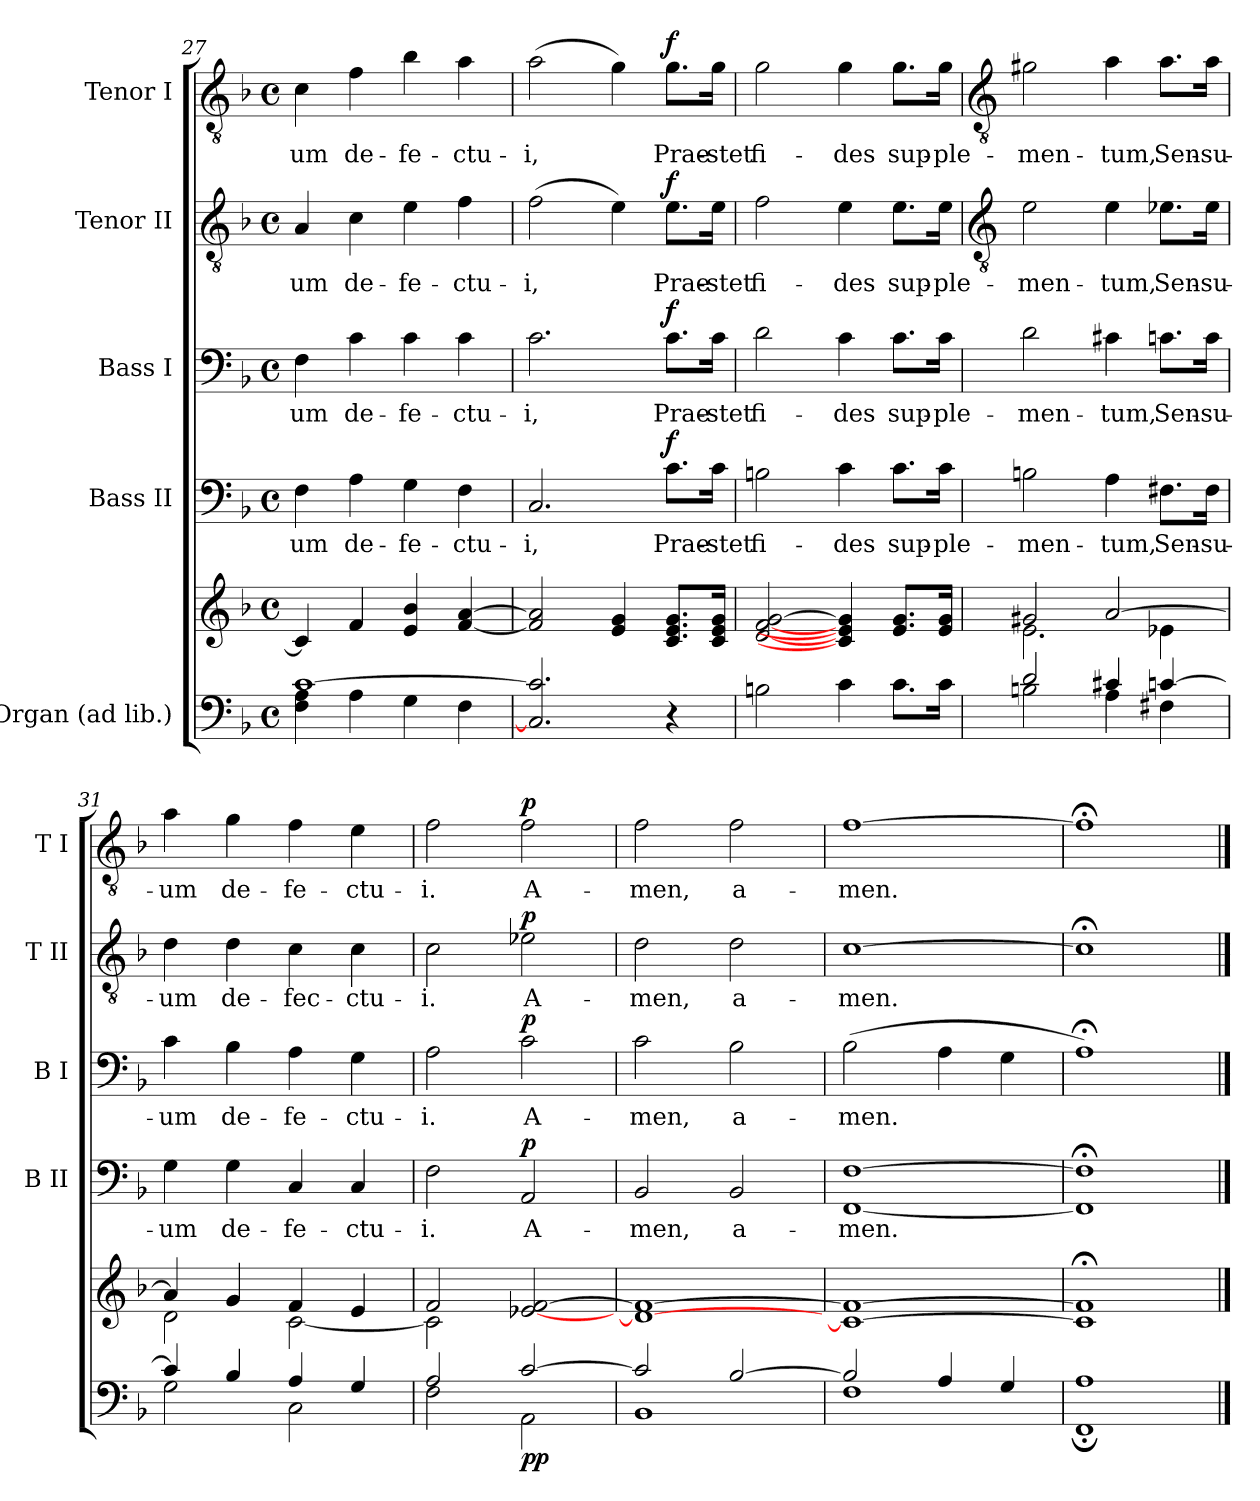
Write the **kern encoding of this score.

**kern	**kern	**dynam	**kern	**text	**dynam	**kern	**text	**dynam	**kern	**text	**dynam	**kern	**text	**dynam
*part5	*part5	*part5	*part4	*part4	*part4	*part3	*part3	*part3	*part2	*part2	*part2	*part1	*part1	*part1
*staff6	*staff5	*staff5/6	*staff4	*staff4	*staff4	*staff3	*staff3	*staff3	*staff2	*staff2	*staff2	*staff1	*staff1	*staff1
*I"Organ (ad lib.)	*	*	*I"Bass II	*	*	*I"Bass I	*	*	*I"Tenor II	*	*	*I"Tenor I	*	*
*	*	*	*I'B II	*	*	*I'B I	*	*	*I'T II	*	*	*I'T I	*	*
*clefF4	*clefG2	*	*clefF4	*	*	*clefF4	*	*	*clefGv2	*	*	*clefGv2	*	*
*k[b-]	*k[b-]	*	*k[b-]	*	*	*k[b-]	*	*	*k[b-]	*	*	*k[b-]	*	*
*F:	*F:	*	*F:	*	*	*F:	*	*	*F:	*	*	*F:	*	*
*M4/4	*M4/4	*	*M4/4	*	*	*M4/4	*	*	*M4/4	*	*	*M4/4	*	*
*met(c)	*met(c)	*	*met(c)	*	*	*met(c)	*	*	*met(c)	*	*	*met(c)	*	*
=27	=27	=27	=27	=27	=27	=27	=27	=27	=27	=27	=27	=27	=27	=27
*^	*	*	*	*	*	*	*	*	*	*	*	*	*	*
!	!	!	!	!	!LO:LY:b	!	!	!LO:LY:b	!	!	!LO:LY:b	!	!	!LO:LY:b	!
[1c/	4F\ 4A\	4c]	.	4F	-um	.	4F	-um	.	4A	-um	.	4c	-um	.
!	!	!	!	!	!LO:LY:b	!	!	!LO:LY:b	!	!	!LO:LY:b	!	!	!LO:LY:b	!
.	4A\	4f	.	4A	de-	.	4c	de-	.	4c	de-	.	4f	de-	.
!	!	!	!	!	!LO:LY:b	!	!	!LO:LY:b	!	!	!LO:LY:b	!	!	!LO:LY:b	!
.	4G\	4e 4b-	.	4G	-fe-	.	4c	-fe-	.	4e	-fe-	.	4b-	-fe-	.
!	!	!	!	!	!LO:LY:b	!	!	!LO:LY:b	!	!	!LO:LY:b	!	!	!LO:LY:b	!
.	4F\	[4f [4a	.	4F	-ctu-	.	4c	-ctu-	.	4f	-ctu-	.	4a	-ctu-	.
=28	=28	=28	=28	=28	=28	=28	=28	=28	=28	=28	=28	=28	=28	=28	=28
!	!	!	!	!	!LO:LY:b	!	!	!LO:LY:b	!	!	!LO:LY:b	!	!	!LO:LY:b	!
2.C/] 2.c/]	2.ryy	2f] 2a]	.	2.C	-i,	.	2.c	-i,	.	(>2f	-i,	.	(>2a	-i,	.
.	.	4e 4g	.	.	.	.	.	.	.	4e)	.	.	4g)	.	.
!	!	!	!	!	!LO:LY:b	!LO:DY:b	!	!LO:LY:b	!LO:DY:b	!	!LO:LY:b	!LO:DY:b	!	!LO:LY:b	!LO:DY:b
4ryy	4r	8.c 8.e 8.gL	.	8.c\L	Prae-	f	8.c\L	Prae-	f	8.e\L	Prae-	f	8.g\L	Prae-	f
!	!	!	!	!	!LO:LY:b	!	!	!LO:LY:b	!	!	!LO:LY:b	!	!	!LO:LY:b	!
.	.	16c 16e 16gJ	.	16c\Jk	-stet	.	16c\Jk	-stet	.	16e\Jk	-stet	.	16g\Jk	-stet	.
=29	=29	=29	=29	=29	=29	=29	=29	=29	=29	=29	=29	=29	=29	=29	=29
!	!	!	!	!	!LO:LY:b	!	!	!LO:LY:b	!	!	!LO:LY:b	!	!	!LO:LY:b	!
1ryy	2Bn\	[2d [2f [2g	.	2Bn	fi-	.	2d	fi-	.	2f	fi-	.	2g	fi-	.
!	!	!	!	!	!LO:LY:b	!	!	!LO:LY:b	!	!	!LO:LY:b	!	!	!LO:LY:b	!
.	4c\	4c] 4e] 4g]	.	4c	-des	.	4c	-des	.	4e	-des	.	4g	-des	.
!	!	!	!	!	!LO:LY:b	!	!	!LO:LY:b	!	!	!LO:LY:b	!	!	!LO:LY:b	!
.	8.c\L	8.e 8.gL	.	8.c\L	sup-	.	8.c\L	sup-	.	8.e\L	sup-	.	8.g\L	sup-	.
!	!	!	!	!	!LO:LY:b	!	!	!LO:LY:b	!	!	!LO:LY:b	!	!	!LO:LY:b	!
.	16c\J	16e 16gJ	.	16c\Jk	-ple-	.	16c\Jk	-ple-	.	16e\Jk	-ple-	.	16g\Jk	-ple-	.
!!LO:LB:g=z
=30	=30	=30	=30	=30	=30	=30	=30	=30	=30	=30	=30	=30	=30	=30	=30
*	*	*	*	*	*	*	*	*	*	*clefGv2	*	*	*clefGv2	*	*
*	*	*^	*	*	*	*	*	*	*	*	*	*	*	*	*
!	!	!	!	!	!	!LO:LY:b	!	!	!LO:LY:b	!	!	!LO:LY:b	!	!	!LO:LY:b	!
2d/	2Bn\	2g#X/	2.e\	.	2Bn	-men-	.	2d	-men-	.	2e	-men-	.	2g#X	-men-	.
!	!	!	!	!	!	!LO:LY:b	!	!	!LO:LY:b	!	!	!LO:LY:b	!	!	!LO:LY:b	!
4c#X/	4A\	[2a/	.	.	4A	-tum,	.	4c#X	-tum,	.	4e	-tum,	.	4a	-tum,	.
!	!	!	!	!	!	!LO:LY:b	!	!	!LO:LY:b	!	!	!LO:LY:b	!	!	!LO:LY:b	!
[4cn/	4F#X\	.	4e-X\	.	8.F#X\L	Sen-	.	8.cn\L	Sen-	.	8.e-X\L	Sen-	.	8.a\L	Sen-	.
!	!	!	!	!	!	!LO:LY:b	!	!	!LO:LY:b	!	!	!LO:LY:b	!	!	!LO:LY:b	!
.	.	.	.	.	16F#\Jk	-su-	.	16c\Jk	-su-	.	16e-\Jk	-su-	.	16a\Jk	-su-	.
=31	=31	=31	=31	=31	=31	=31	=31	=31	=31	=31	=31	=31	=31	=31	=31	=31
!	!	!	!	!	!	!LO:LY:b	!	!	!LO:LY:b	!	!	!LO:LY:b	!	!	!LO:LY:b	!
4c/]	2G\	4a/]	2d\	.	4G	-um	.	4c	-um	.	4d	-um	.	4a	-um	.
!	!	!	!	!	!	!LO:LY:b	!	!	!LO:LY:b	!	!	!LO:LY:b	!	!	!LO:LY:b	!
4B-/	.	4g/	.	.	4G	de-	.	4B-	de-	.	4d	de-	.	4g	de-	.
!	!	!	!	!	!	!LO:LY:b	!	!	!LO:LY:b	!	!	!LO:LY:b	!	!	!LO:LY:b	!
4A/	2C\	4f/	[2c\	.	4C	-fe-	.	4A	-fe-	.	4c	-fec-	.	4f	-fe-	.
!	!	!	!	!	!	!LO:LY:b	!	!	!LO:LY:b	!	!	!LO:LY:b	!	!	!LO:LY:b	!
4G/	.	4e/	.	.	4C	-ctu-	.	4G	-ctu-	.	4c	-ctu-	.	4e	-ctu-	.
=32	=32	=32	=32	=32	=32	=32	=32	=32	=32	=32	=32	=32	=32	=32	=32	=32
!	!	!	!	!	!	!LO:LY:b	!	!	!LO:LY:b	!	!	!LO:LY:b	!	!	!LO:LY:b	!
2A/	2F\	2f/	2c\]	.	2F	-i.	.	2A	-i.	.	2c	-i.	.	2f	-i.	.
!	!	!	!	!LO:DY:b=2	!	!LO:LY:b	!	!	!LO:LY:b	!	!	!LO:LY:b	!	!	!LO:LY:b	!
!	!	!	!	!LO:DY:n=1:b	!	!	!LO:DY:b	!	!	!LO:DY:b	!	!	!LO:DY:b	!	!	!LO:DY:b
[2c/	2AA\	[2e-X/ [2f/	2ryy	p p	2AA	A-	p	2c	A-	p	2e-X	A-	p	2f	A-	p
=33	=33	=33	=33	=33	=33	=33	=33	=33	=33	=33	=33	=33	=33	=33	=33	=33
!	!	!	!	!	!	!LO:LY:b	!	!	!LO:LY:b	!	!	!LO:LY:b	!	!	!LO:LY:b	!
2c/]	1BB-\	1d/_ 1f/_	1ryy	.	2BB-	-men,	.	2c	-men,	.	2d	-men,	.	2f	-men,	.
!	!	!	!	!	!	!LO:LY:b	!	!	!LO:LY:b	!	!	!LO:LY:b	!	!	!LO:LY:b	!
[2B-/	.	.	.	.	2BB-	a-	.	2B-	a-	.	2d	a-	.	2f	a-	.
=34	=34	=34	=34	=34	=34	=34	=34	=34	=34	=34	=34	=34	=34	=34	=34	=34
!	!	!	!	!	!	!LO:LY:b	!	!	!LO:LY:b	!	!	!LO:LY:b	!	!	!LO:LY:b	!
2B-/]	1F\	1c/_ 1f/_	1ryy	.	[1FF [1F	-men.	.	(>2B-	-men.	.	[1c	-men.	.	[1f	-men.	.
4A/	.	.	.	.	.	.	.	4A	.	.	.	.	.	.	.	.
4G/	.	.	.	.	.	.	.	4G	.	.	.	.	.	.	.	.
=35	=35	=35	=35	=35	=35	=35	=35	=35	=35	=35	=35	=35	=35	=35	=35	=35
1A/	1FF;\	1c/];< 1f/];<	1ryy	.	1FF];< 1F];<	.	.	1A;<)	.	.	1c;<]	.	.	1f;<]	.	.
*v	*v	*	*	*	*	*	*	*	*	*	*	*	*	*	*	*
*	*v	*v	*	*	*	*	*	*	*	*	*	*	*	*	*
==	==	==	==	==	==	==	==	==	==	==	==	==	==	==
*-	*-	*-	*-	*-	*-	*-	*-	*-	*-	*-	*-	*-	*-	*-
